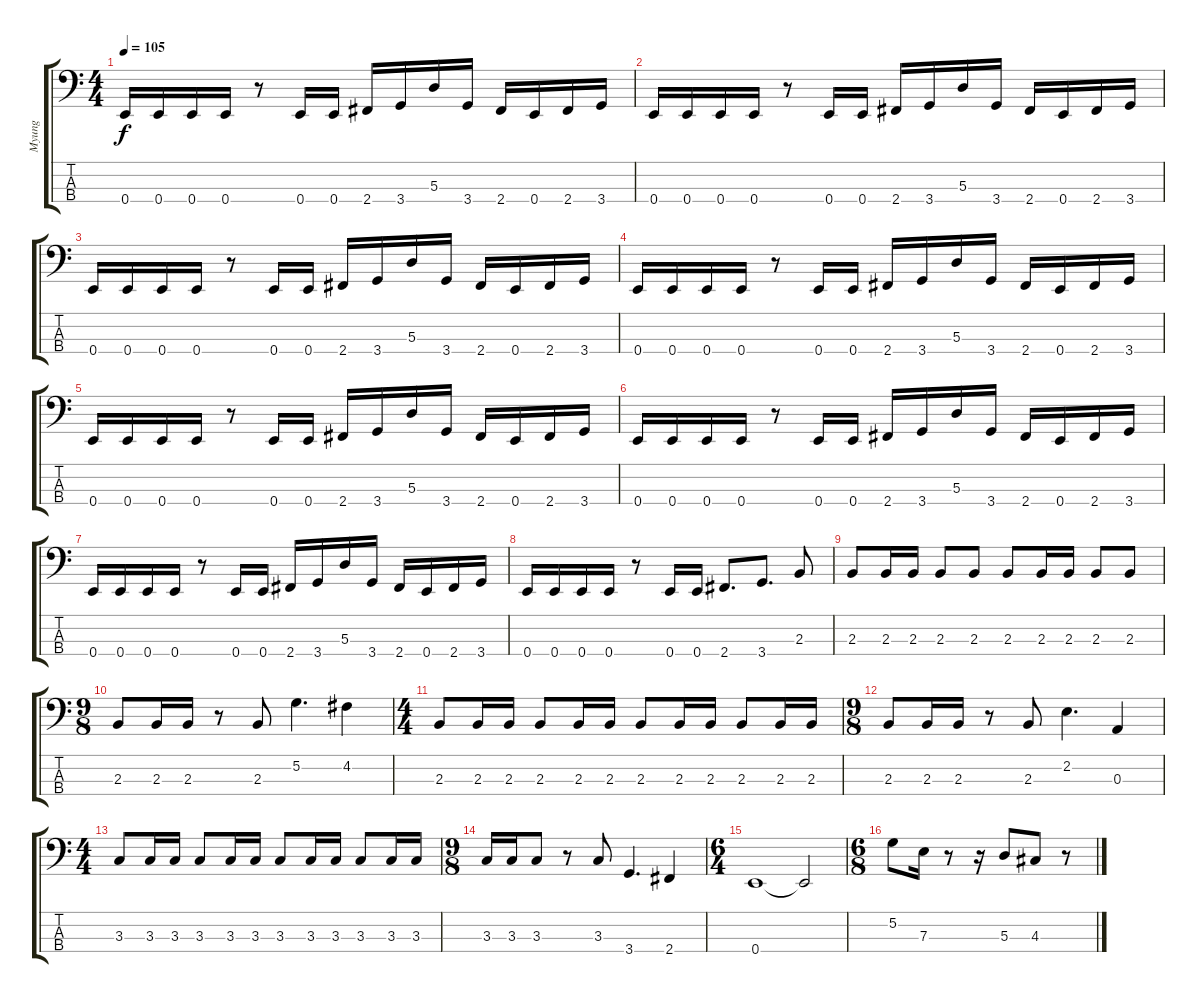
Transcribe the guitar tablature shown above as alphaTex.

\track ("Myung" "Myung") {instrument electricbassfinger}
\staff {score tabs}
\tuning (G2 D2 A1 E1) {hide}
\ts (4 4)
\tempo 105
\clef f4
\ks c
0.4.16{dy f} 0.4.16 0.4.16 0.4.16 r.8 0.4.16 0.4.16 2.4.16 3.4.16 5.3.16 3.4.16 2.4.16 0.4.16 2.4.16 3.4.16 |
0.4.16 0.4.16 0.4.16 0.4.16 r.8 0.4.16 0.4.16 2.4.16 3.4.16 5.3.16 3.4.16 2.4.16 0.4.16 2.4.16 3.4.16 |
0.4.16 0.4.16 0.4.16 0.4.16 r.8 0.4.16 0.4.16 2.4.16 3.4.16 5.3.16 3.4.16 2.4.16 0.4.16 2.4.16 3.4.16 |
0.4.16 0.4.16 0.4.16 0.4.16 r.8 0.4.16 0.4.16 2.4.16 3.4.16 5.3.16 3.4.16 2.4.16 0.4.16 2.4.16 3.4.16 |
0.4.16 0.4.16 0.4.16 0.4.16 r.8 0.4.16 0.4.16 2.4.16 3.4.16 5.3.16 3.4.16 2.4.16 0.4.16 2.4.16 3.4.16 |
0.4.16 0.4.16 0.4.16 0.4.16 r.8 0.4.16 0.4.16 2.4.16 3.4.16 5.3.16 3.4.16 2.4.16 0.4.16 2.4.16 3.4.16 |
0.4.16 0.4.16 0.4.16 0.4.16 r.8 0.4.16 0.4.16 2.4.16 3.4.16 5.3.16 3.4.16 2.4.16 0.4.16 2.4.16 3.4.16 |
0.4.16 0.4.16 0.4.16 0.4.16 r.8 0.4.16 0.4.16 2.4.8{d} 3.4.8{d} 2.3.8 |
2.3.8 2.3.16 2.3.16 2.3.8 2.3.8 2.3.8 2.3.16 2.3.16 2.3.8 2.3.8 |
\ts (9 8)
2.3.8 2.3.16 2.3.16 r.8 2.3.8 5.2.4{d} 4.2.4 |
\ts (4 4)
2.3.8 2.3.16 2.3.16 2.3.8 2.3.16 2.3.16 2.3.8 2.3.16 2.3.16 2.3.8 2.3.16 2.3.16 |
\ts (9 8)
2.3.8 2.3.16 2.3.16 r.8 2.3.8 2.2.4{d} 0.3.4 |
\ts (4 4)
3.3.8 3.3.16 3.3.16 3.3.8 3.3.16 3.3.16 3.3.8 3.3.16 3.3.16 3.3.8 3.3.16 3.3.16 |
\ts (9 8)
3.3.16 3.3.16 3.3.8 r.8 3.3.8 3.4.4{d} 2.4.4 |
\ts (6 4)
0.4.1 0.4{t}.2 |
\ts (6 8)
5.2.8 7.3.16 r.8 r.16 5.3.8 4.3.8 r.8
